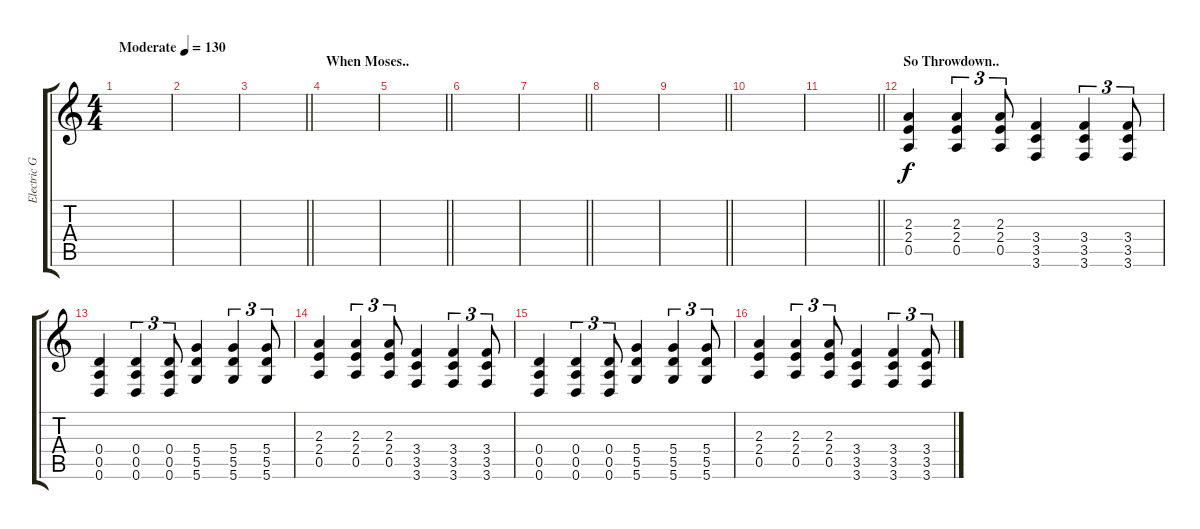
\track ("Electric Guitar" "Electric G") {instrument distortionguitar}
\staff {score tabs}
\tuning (E4 B3 G3 D3 A2 D2) {hide}
\ts (4 4)
\tempo (130 "Moderate")
\clef g2
\ks c
|
|
\barLineRight lightlight
|
\section ("" "When Moses..")
|
\barLineRight lightlight
|
|
\barLineRight lightlight
|
|
\barLineRight lightlight
|
|
\barLineRight lightlight
|
\section ("" "So Throwdown..")
(2.3 2.4 0.5).4 (2.3 2.4 0.5).4{tu (3 2)} (2.3 2.4 0.5).8{tu (3 2)} (3.4 3.5 3.6).4 (3.4 3.5 3.6).4{tu (3 2)} (3.4 3.5 3.6).8{tu (3 2)} |
(0.4 0.5 0.6).4 (0.4 0.5 0.6).4{tu (3 2)} (0.4 0.5 0.6).8{tu (3 2)} (5.4 5.5 5.6).4 (5.4 5.5 5.6).4{tu (3 2)} (5.4 5.5 5.6).8{tu (3 2)} |
(2.3 2.4 0.5).4 (2.3 2.4 0.5).4{tu (3 2)} (2.3 2.4 0.5).8{tu (3 2)} (3.4 3.5 3.6).4 (3.4 3.5 3.6).4{tu (3 2)} (3.4 3.5 3.6).8{tu (3 2)} |
(0.4 0.5 0.6).4 (0.4 0.5 0.6).4{tu (3 2)} (0.4 0.5 0.6).8{tu (3 2)} (5.4 5.5 5.6).4 (5.4 5.5 5.6).4{tu (3 2)} (5.4 5.5 5.6).8{tu (3 2)} |
(2.3 2.4 0.5).4 (2.3 2.4 0.5).4{tu (3 2)} (2.3 2.4 0.5).8{tu (3 2)} (3.4 3.5 3.6).4 (3.4 3.5 3.6).4{tu (3 2)} (3.4 3.5 3.6).8{tu (3 2)}
